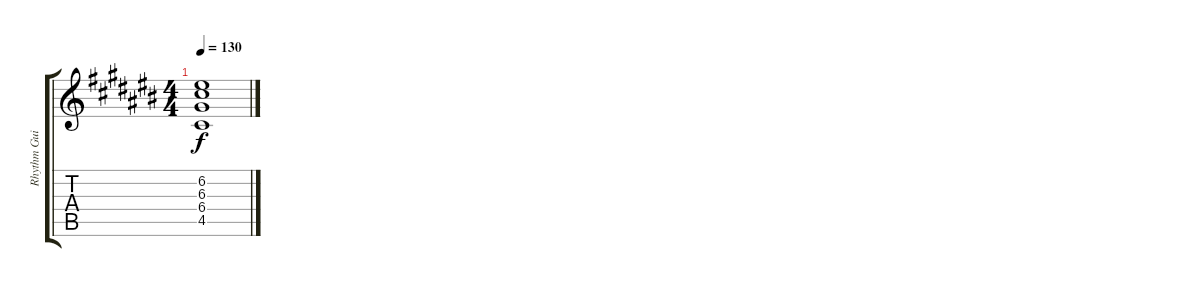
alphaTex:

\track ("Rhythm Guitar" "Rhythm Gui") {solo instrument acousticguitarsteel}
\staff {score tabs}
\tuning (E4 B3 G3 D3 A2 E2) {hide}
\ts (4 4)
\tempo 130
\clef g2
\ks c#
(6.2{t} 6.3{t} 6.4{t} 4.5{t}).1{dy f}
